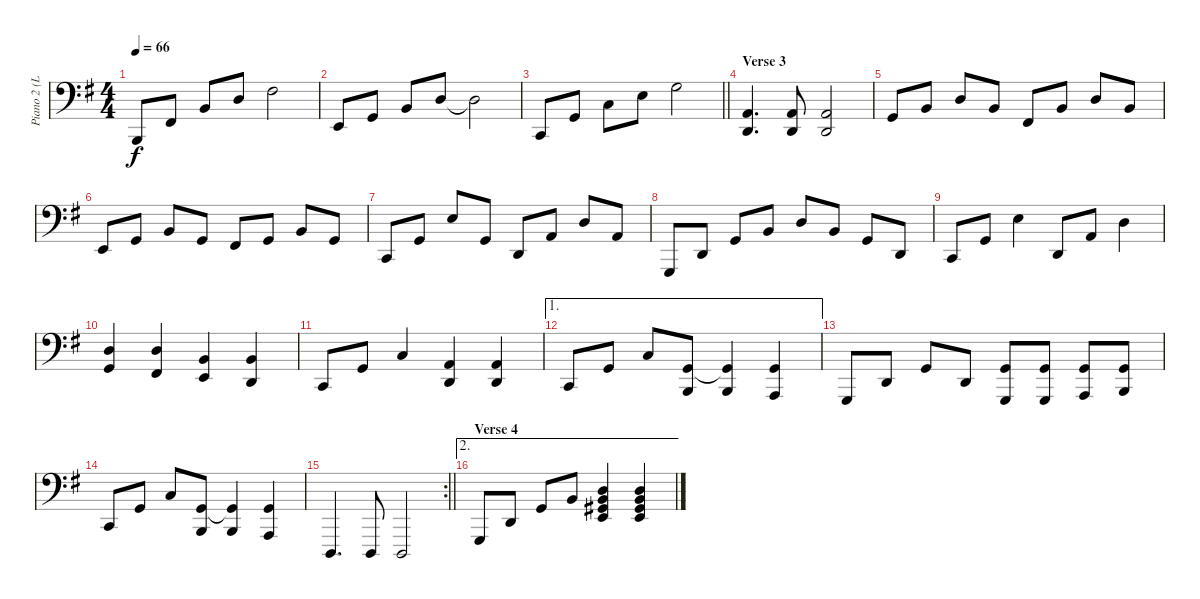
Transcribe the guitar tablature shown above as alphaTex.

\track ("Piano 2 (Left hand)" "Piano 2 (L") {instrument acousticgrandpiano}
\staff {score}
\tuning (C3 G2 D2 A1 E1 B0) {hide}
\ts (4 4)
\tempo 66
\clef f4
\ks g
2.4.8{dy f} 4.3.8 4.2.8 2.1.8 6.1.2 |
2.3.8 0.2.8 4.2.8 2.1.8 2.1{t}.2 |
\barLineRight lightlight
3.4.8 0.2.8 0.1.8 4.1.8 7.1.2 |
\section ("" "Verse 3")
(2.2 0.3).4{d} (2.2 0.3).8 (2.2 0.3).2 |
0.2.8 4.2.8 2.1.8 4.2.8 4.3.8 4.2.8 2.1.8 4.2.8 |
2.3.8 0.2.8 4.2.8 5.3.8 4.3.8 0.2.8 4.2.8 0.2.8 |
3.4.8 0.2.8 4.1.8 0.2.8 0.3.8 2.2.8 2.1.8 2.2.8 |
3.5.8 0.3.8 0.2.8 4.2.8 2.1.8 4.2.8 0.2.8 0.3.8 |
3.4.8 0.2.8 4.1.4 0.3.8 2.2.8 2.1.4 |
(2.1 0.2).4 (2.1 4.3).4 (4.2 2.3).4 (4.2 0.3).4 |
3.4.8 0.2.8 0.1.4 (2.2 0.3).4 (2.2 0.3).4 |
\ae 1
3.4.8 0.2.8 0.1.8 (0.2 2.4).8 (0.2{t} 2.4).4 (0.2 0.4).4 |
3.5.8 0.3.8 0.2.8 0.3.8 (0.2 3.5).8 (0.2 3.5).8 (0.2 0.4).8 (0.2 2.4).8 |
3.4.8 0.2.8 0.1.8 (0.2 2.4).8 (0.2{t} 2.4).4 (0.2 0.4).4 |
\rc 2
\barLineRight lightlight
3.6.4{d} 3.6.8 3.6.2 |
\ae 2
\section ("" "Verse 4")
3.5.8 0.3.8 0.2.8 4.2.8 (7.2 9.3 11.4 12.5).4 (2.1 4.2 6.3 7.4).4
